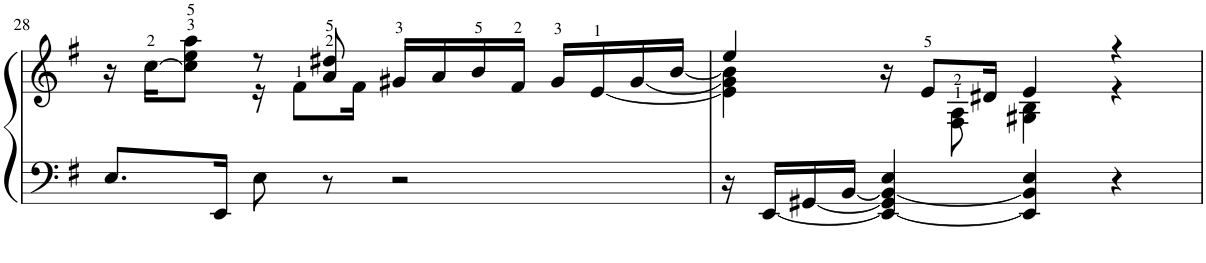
**kern	**kern
*part1	*part1
*staff2	*staff1
*I"Piano	*
*I'Pno.	*
!!LO:PB:g=z
*clefF4	*clefG2
*k[f#]	*k[f#]
*M4/4	*M4/4
*met(c)	*met(c)
=28	=28
*	*^
8.E/L	16r	4ryy
.	[16cc\KL	.
.	8cc\] 8ee\ 8aa\J	.
16EE/Jk	.	.
8E\	8r	16r
.	.	8f#\L
8r	8a/ 8dd#X/	.
.	.	16f#\Jk
2r	16g#X/LL	2ryy
.	16a/	.
.	16b/	.
.	16f#/JJ	.
.	16g#/LL	.
.	[<16e/	.
.	[<16g#/	.
.	[<16b/JJ	.
=29	=29	=29
16r	4ee/	4e\] 4g#\] 4b\]
[16EE/LL	.	.
[16GG#X/	.	.
[16BB/JJ	.	.
4EE/_ 4GG#/] 4BB/_ 4E/	16r	8ryy
.	8e/L	.
.	.	8F#\ 8A\
.	16d#X/Jk	.
4EE/] 4BB/] 4E/	4e/	4G#X\ 4B\
4r	4r	4r
*	*v	*v
=	=
*-	*-
